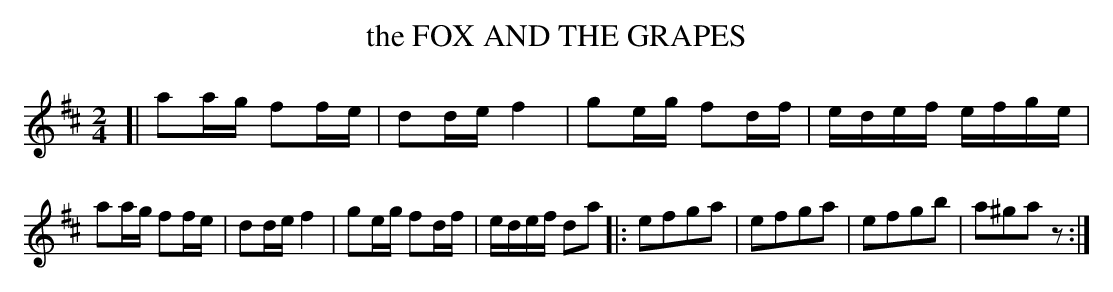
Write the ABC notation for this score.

X:1
T: the FOX AND THE GRAPES
M: 2/4
L: 1/16
K: D
[|\
a2ag f2fe | d2de f4 | g2eg f2df | edef efge |\
a2ag f2fe | d2de f4 | g2eg f2df | edef d2a2 |:\
e2f2g2a2 | e2f2g2a2 | e2f2g2b2 | a2^g2a2z2 :|
